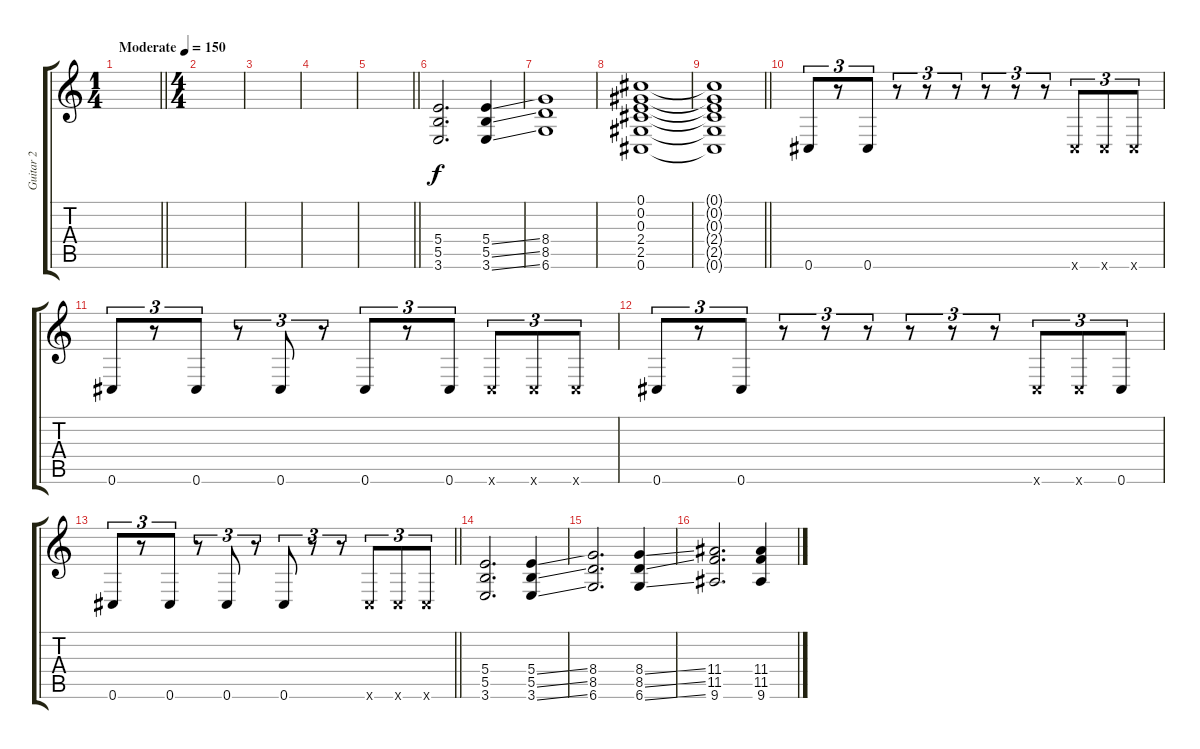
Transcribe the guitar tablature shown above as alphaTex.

\track ("Guitar 2" "Guitar 2") {instrument distortionguitar}
\staff {score tabs}
\tuning (Db4 Ab3 E3 B2 Gb2 Db2) {hide}
\ts (1 4)
\tempo (150 "Moderate")
\clef g2
\barLineRight lightlight
\ks c
|
\ts (4 4)
|
|
|
\barLineRight lightlight
|
(5.4 5.5 3.6).2{d} (5.4{ss} 5.5{ss} 3.6{ss}).4 |
(8.4 8.5 6.6).1 |
(0.1 0.2 0.3 2.4 2.5 0.6).1 |
\barLineRight lightlight
(0.1{t} 0.2{t} 0.3{t} 2.4{t} 2.5{t} 0.6{t}).1 |
0.6.8{tu (3 2)} r.8{tu (3 2)} 0.6.8{tu (3 2)} r.8{tu (3 2)} r.8{tu (3 2)} r.8{tu (3 2)} r.8{tu (3 2)} r.8{tu (3 2)} r.8{tu (3 2)} 0.6{x}.8{tu (3 2)} 0.6{x}.8{tu (3 2)} 0.6{x}.8{tu (3 2)} |
0.6.8{tu (3 2)} r.8{tu (3 2)} 0.6.8{tu (3 2)} r.8{tu (3 2)} 0.6.8{tu (3 2)} r.8{tu (3 2)} 0.6.8{tu (3 2)} r.8{tu (3 2)} 0.6.8{tu (3 2)} 0.6{x}.8{tu (3 2)} 0.6{x}.8{tu (3 2)} 0.6{x}.8{tu (3 2)} |
0.6.8{tu (3 2)} r.8{tu (3 2)} 0.6.8{tu (3 2)} r.8{tu (3 2)} r.8{tu (3 2)} r.8{tu (3 2)} r.8{tu (3 2)} r.8{tu (3 2)} r.8{tu (3 2)} 0.6{x}.8{tu (3 2)} 0.6{x}.8{tu (3 2)} 0.6.8{tu (3 2)} |
\barLineRight lightlight
0.6.8{tu (3 2)} r.8{tu (3 2)} 0.6.8{tu (3 2)} r.8{tu (3 2)} 0.6.8{tu (3 2)} r.8{tu (3 2)} 0.6.8{tu (3 2)} r.8{tu (3 2)} r.8{tu (3 2)} 0.6{x}.8{tu (3 2)} 0.6{x}.8{tu (3 2)} 0.6{x}.8{tu (3 2)} |
(5.4 5.5 3.6).2{d} (5.4{ss} 5.5{ss} 3.6{ss}).4 |
(8.4 8.5 6.6).2{d} (8.4{ss} 8.5{ss} 6.6{ss}).4 |
(11.4 11.5 9.6).2{d} (11.4{ss} 11.5{ss} 9.6{ss}).4
